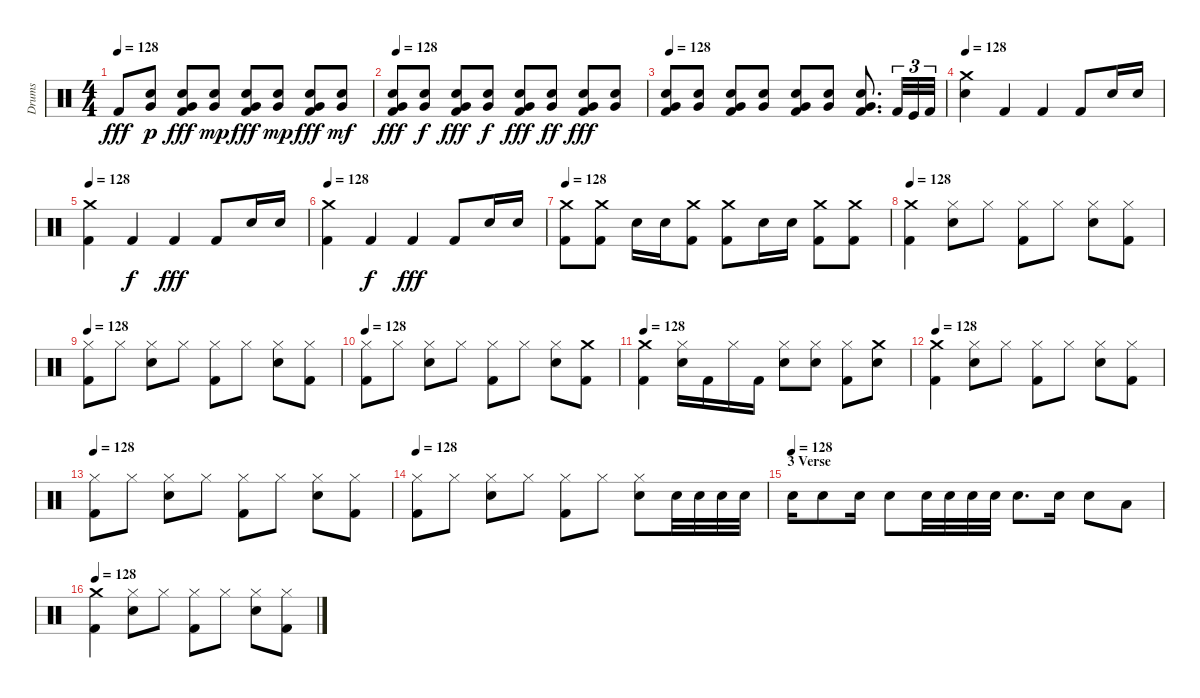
\track ("Drums" "Drums") {instrument percussion}
\staff {score}
\articulation defaults
\ts (4 4)
\tempo 128
\clef neutral
\ks c "Kick (hit) 2".8{dy fff}
("Very Low Tom (hit)" "Snare (hit) 2").8{dy p} ("Snare (hit) 2" "Very Low Tom (hit)" "Kick (hit) 2").8{dy fff} ("Snare (hit) 2" "Very Low Tom (hit)").8{dy mp} ("Snare (hit) 2" "Very Low Tom (hit)" "Kick (hit) 2").8{dy fff} ("Snare (hit) 2" "Very Low Tom (hit)").8{dy mp} ("Snare (hit) 2" "Very Low Tom (hit)" "Kick (hit) 2").8{dy fff} ("Snare (hit) 2" "Very Low Tom (hit)").8{dy mf} |
\tempo 128
("Snare (hit) 2" "Very Low Tom (hit)" "Kick (hit) 2").8{dy fff} ("Snare (hit) 2" "Very Low Tom (hit)").8{dy f} ("Snare (hit) 2" "Very Low Tom (hit)" "Kick (hit) 2").8{dy fff} ("Snare (hit) 2" "Very Low Tom (hit)").8{dy f} ("Snare (hit) 2" "Very Low Tom (hit)" "Kick (hit) 2").8{dy fff} ("Snare (hit) 2" "Very Low Tom (hit)").8{dy ff} ("Snare (hit) 2" "Very Low Tom (hit)" "Kick (hit) 2").8{dy fff} ("Snare (hit) 2" "Very Low Tom (hit)").8 |
\tempo 128
("Snare (hit) 2" "Very Low Tom (hit)" "Kick (hit) 2").8 ("Snare (hit) 2" "Very Low Tom (hit)").8 ("Snare (hit) 2" "Very Low Tom (hit)" "Kick (hit) 2").8 ("Snare (hit) 2" "Very Low Tom (hit)").8 ("Snare (hit) 2" "Very Low Tom (hit)" "Kick (hit) 2").8 ("Snare (hit) 2" "Very Low Tom (hit)").8 ("Kick (hit) 2" "Snare (hit) 2" "Very Low Tom (hit)").8{d} "Kick (hit) 2".32{tu (3 2)} "Kick (hit)".32{tu (3 2)} "Kick (hit) 2".32{tu (3 2)} |
\tempo 128
("Crash medium (hit)" "Snare (hit) 2").4 "Kick (hit) 2".4 "Kick (hit) 2".4 "Kick (hit) 2".8 "Snare (hit) 2".16 "Snare (hit) 2".16 |
\tempo 128
("Kick (hit) 2" "Crash medium (hit)").4 "Kick (hit) 2".4{dy f} "Kick (hit) 2".4{dy fff} "Kick (hit) 2".8 "Snare (hit) 2".16 "Snare (hit) 2".16 |
\tempo 128
("Kick (hit) 2" "Crash medium (hit)").4 "Kick (hit) 2".4{dy f} "Kick (hit) 2".4{dy fff} "Kick (hit) 2".8 "Snare (hit) 2".16 "Snare (hit) 2".16 |
\tempo 128
("Kick (hit) 2" "Crash medium (hit)").8 ("Kick (hit) 2" "Crash medium (hit)").8 "Snare (hit) 2".16 "Snare (hit) 2".16 ("Kick (hit) 2" "Crash medium (hit)").8 ("Crash medium (hit)" "Kick (hit) 2").8 "Snare (hit) 2".16 "Snare (hit) 2".16 ("Kick (hit) 2" "Crash medium (hit)").8 ("Kick (hit) 2" "Crash medium (hit)").8 |
\tempo 128
("Kick (hit) 2" "Crash medium (hit)").4 ("Hi-Hat (closed)" "Snare (hit) 2").8 "Hi-Hat (closed)".8 ("Kick (hit) 2" "Hi-Hat (closed)").8 "Hi-Hat (closed)".8 ("Hi-Hat (closed)" "Snare (hit) 2").8 ("Kick (hit) 2" "Hi-Hat (closed)").8 |
\tempo 128
("Hi-Hat (closed)" "Kick (hit) 2").8 "Hi-Hat (closed)".8 ("Hi-Hat (closed)" "Snare (hit) 2").8 "Hi-Hat (closed)".8 ("Hi-Hat (closed)" "Kick (hit) 2").8 "Hi-Hat (closed)".8 ("Hi-Hat (closed)" "Snare (hit) 2").8 ("Kick (hit) 2" "Hi-Hat (closed)").8 |
\tempo 128
("Hi-Hat (closed)" "Kick (hit) 2").8 "Hi-Hat (closed)".8 ("Hi-Hat (closed)" "Snare (hit) 2").8 "Hi-Hat (closed)".8 ("Hi-Hat (closed)" "Kick (hit) 2").8 "Hi-Hat (closed)".8 ("Hi-Hat (closed)" "Snare (hit) 2").8 ("Kick (hit) 2" "Crash medium (hit)").8 |
\tempo 128
("Kick (hit) 2" "Crash medium (hit)").4 ("Hi-Hat (closed)" "Snare (hit) 2").16 "Kick (hit) 2".16 "Hi-Hat (closed)".16 "Kick (hit) 2".16 ("Snare (hit) 2" "Hi-Hat (closed)").8 ("Snare (hit) 2" "Hi-Hat (closed)").8 ("Kick (hit) 2" "Hi-Hat (closed)").8 ("Crash medium (hit)" "Snare (hit) 2").8 |
\tempo 128
("Kick (hit) 2" "Crash medium (hit)").4 ("Hi-Hat (closed)" "Snare (hit) 2").8 "Hi-Hat (closed)".8 ("Kick (hit) 2" "Hi-Hat (closed)").8 "Hi-Hat (closed)".8 ("Hi-Hat (closed)" "Snare (hit) 2").8 ("Kick (hit) 2" "Hi-Hat (closed)").8 |
\tempo 128
("Hi-Hat (closed)" "Kick (hit) 2").8 "Hi-Hat (closed)".8 ("Hi-Hat (closed)" "Snare (hit) 2").8 "Hi-Hat (closed)".8 ("Hi-Hat (closed)" "Kick (hit) 2").8 "Hi-Hat (closed)".8 ("Hi-Hat (closed)" "Snare (hit) 2").8 ("Kick (hit) 2" "Hi-Hat (closed)").8 |
\tempo 128
("Hi-Hat (closed)" "Kick (hit) 2").8 "Hi-Hat (closed)".8 ("Hi-Hat (closed)" "Snare (hit) 2").8 "Hi-Hat (closed)".8 ("Hi-Hat (closed)" "Kick (hit) 2").8 "Hi-Hat (closed)".8 ("Snare (hit) 2" "Hi-Hat (closed)").8 "Snare (hit) 2".32 "Snare (hit) 2".32 "Snare (hit) 2".32 "Snare (hit) 2".32 |
\section ("" "3 Verse")
\tempo (128)
"Snare (hit) 2".16 "Snare (hit) 2".8 "Snare (hit) 2".16 "Snare (hit) 2".8 "Snare (hit) 2".32 "Snare (hit) 2".32 "Snare (hit) 2".32 "Snare (hit) 2".32 "Snare (hit) 2".8{d} "Snare (hit) 2".16 "Snare (hit) 2".8 "Low Tom (hit)".8 |
\tempo 128
("Kick (hit) 2" "Crash medium (hit)").4 ("Snare (hit) 2" "Hi-Hat (closed)").8 "Hi-Hat (closed)".8 ("Hi-Hat (closed)" "Kick (hit) 2").8 "Hi-Hat (closed)".8 ("Snare (hit) 2" "Hi-Hat (closed)").8 ("Kick (hit) 2" "Hi-Hat (closed)").8
